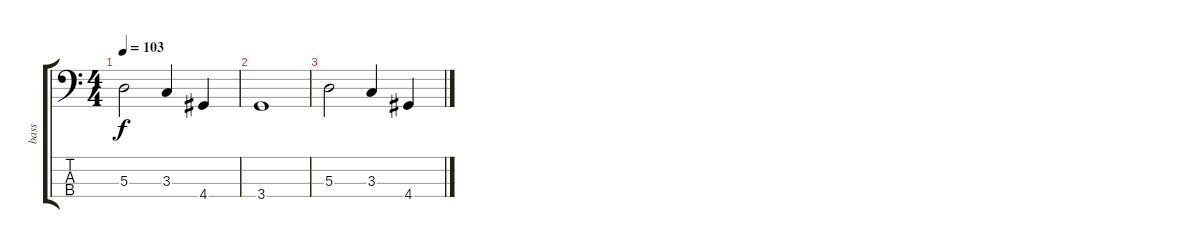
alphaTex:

\track ("bass" "bass") {instrument electricbassfinger}
\staff {score tabs}
\tuning (G2 D2 A1 E1) {hide}
\ts (4 4)
\tempo 103
\clef f4
\ks c
5.3.2{dy f} 3.3.4 4.4.4 |
3.4.1 |
5.3.2 3.3.4 4.4.4
